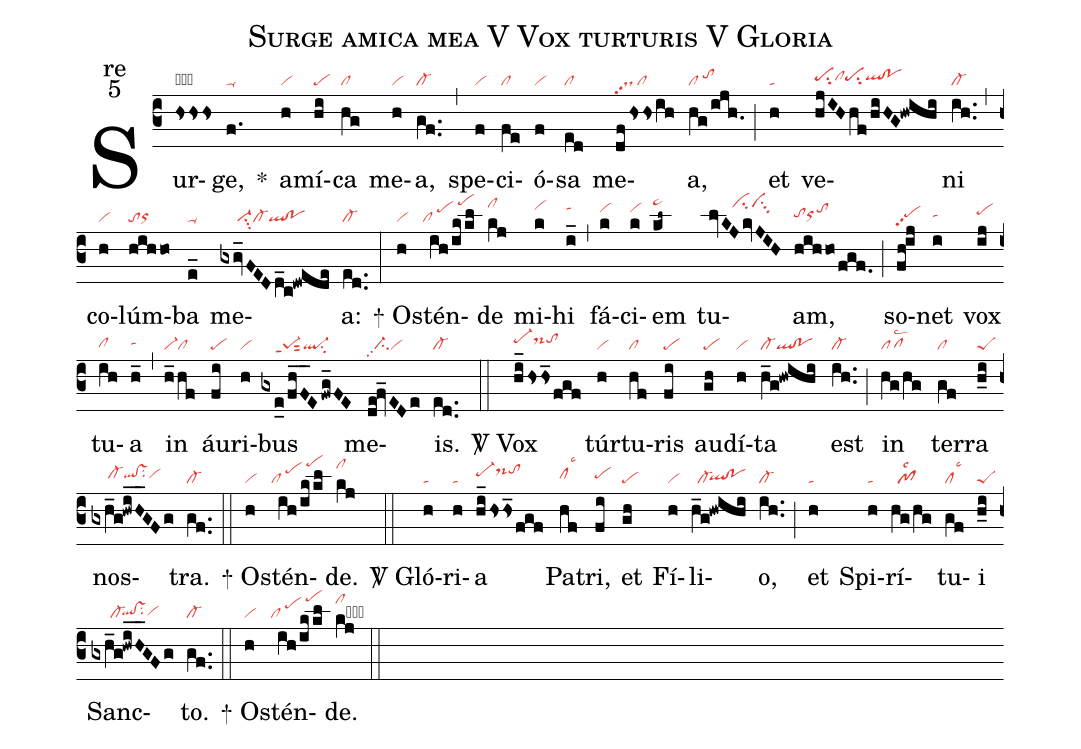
name:Surge amica mea V Vox turturis V Gloria;
office-part:re;
mode:5;
nabc-lines:1;
%%
(c3) Sur(hshshs|obts)ge,(f.|ta-) <sp>*</sp>() a(h|vi)mí(hi|pe)ca(hg|cl) me(h|vi)a,(gf..|cl-) (,) spe(f|vi)ci(fe|cl)ó(f|vi)sa(ed|cl) me(df/hshs/ih|dspp2/cl)a,(hg/ijh.|cl/tohi) (;) et(h|ta) ve(hjIHhf/hiHG!hwihi|pehhsu2clhhpehhsu2qlhh!pohh)ni(ih..|cl-) (,) co(h|vi)lúm(hihho|toorhg)ba(e_|ta-) me(gxgv_FEDd_c!dwede|/////vi-su3cl-ql!po)a:(ed..|cl-) (:)

<sp>+</sp> Os(h|vi)tén(ih/ikkl|``cl/pehj/pehm)de(kj|clhl) mi(k|vihk)hi(i_|tahk) (,) fá(k|vihj)ci(k|vihj)em(kl~|pe~hm) tu(lvKJkvJIH|///////cihlvihlsu3)am,(hihho/fgf.|tohhorhhtohj) (;) so(fh!ij|pehhpp2)net(i|tahh) vox(ij|pehi) tu(ih|clhg)a(h_|tahh) (,) in(h_hf|vi-cl) áu(fi|pe)ri(h|vi)bus(gxe_0/fh_F_E/fwg_FE|////pe-1sut2ppt1ql-su2) me(de!fv_EDe|//ci-pp2vi)is.(ed..|cl-) (::)

<sp>V/</sp> Vox(hi_/hshs_/fgf|pe-hids-hitohi) túr(h|vi)tu(hf|cl)ris(fi|pe) au(gh|pe)dí(h|vi)ta(h_g!hwihi|cl-ql!po) est(ih..|cl-) (;) in(hg/hg|pflsc2) ter(gf|cl)ra(h_i|peS) nos(gxh_g!hwi_H_GFg|/////cl-hhqlhh!vshhsu2vihh)tra.(gf..|cl-) (::)

<sp>+</sp> Os(h|vi)tén(ih/ikkl|``cl/pehj/pehm)de.(kj|clhl) (::)

<sp>V/</sp> Gló(h|ta)ri(h|ta)a(hi_/hshs_/fgf|pe-hids-hjtohj) Pa(hf|clhhlsc3)tri,(fi|pehh) et(gh|pe) Fí(h|vi)li(h_g!hwihi|//cl-`qlhg!pohg)o,(ih..|cl-) (;) et(h|ta) Spi(h|ta)rí(hg/hg|//pf1lsc2)tu(gf|cllsc3)i(h_i|peS) Sanc(gxh_g!hwiH__GFg|//////cl-`qlhg!vshgsu2vihg)to.(gf..|cl-) (::)

<sp>+</sp> Os(h|vi)tén(ih/ikkl|``cl/pehj/pehm)de.(kj|clhlcb) (::)
